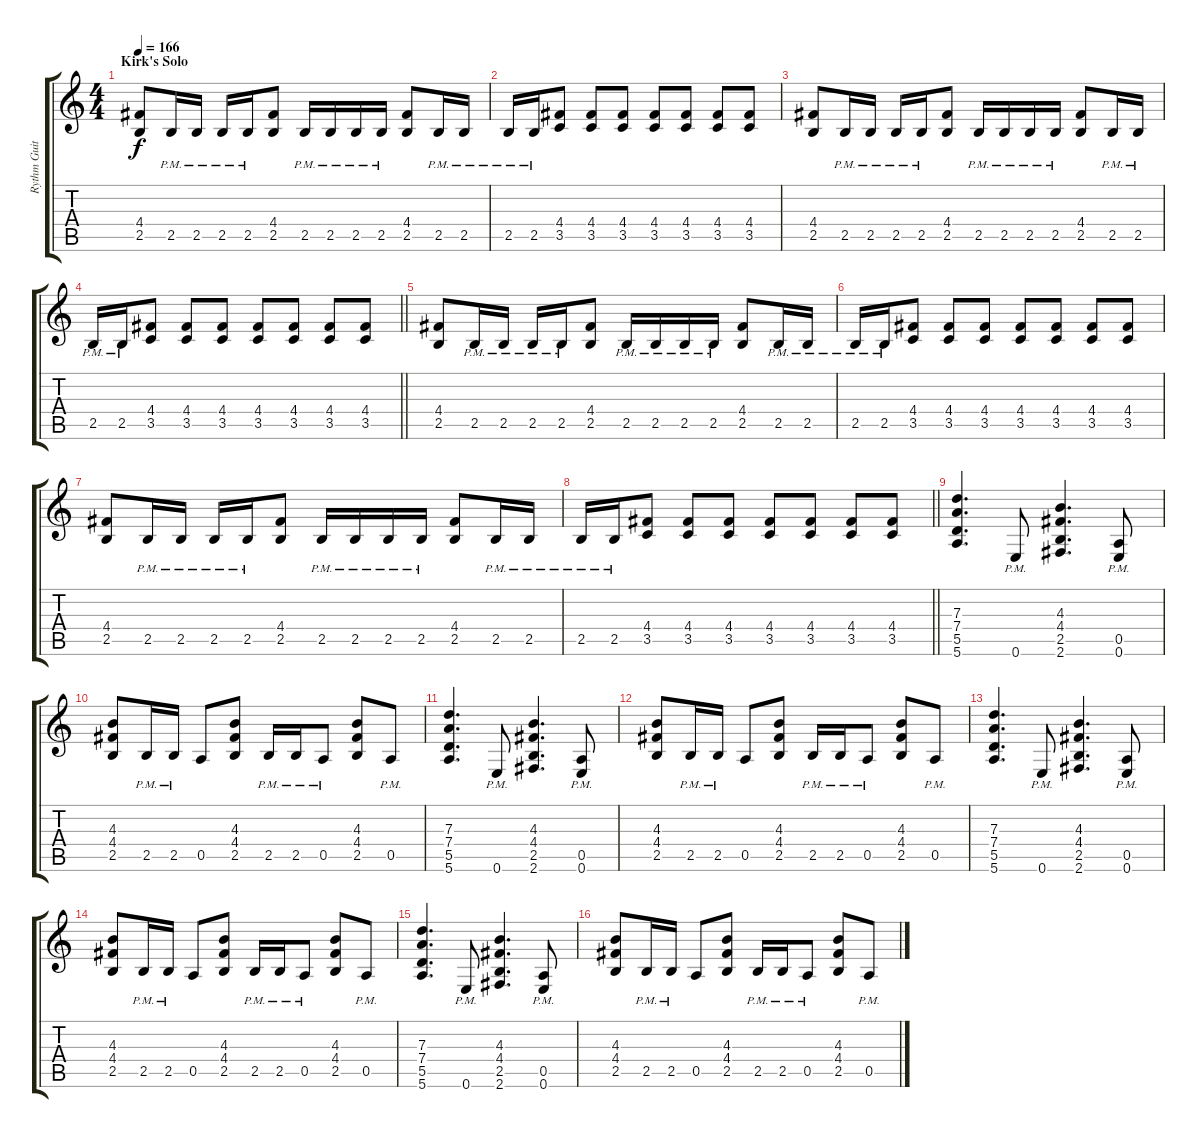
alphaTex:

\track ("Rythm Guitar 2" "Rythm Guit") {instrument distortionguitar}
\staff {score tabs}
\tuning (E4 B3 G3 D3 A2 E2) {hide}
\ts (4 4)
\section ("" "Kirk's Solo")
\tempo 166
\clef g2
\ks c
(4.4 2.5).8{dy f} 2.5{pm}.16 2.5{pm}.16 2.5{pm}.16 2.5{pm}.16 (4.4 2.5).8 2.5{pm}.16 2.5{pm}.16 2.5{pm}.16 2.5{pm}.16 (4.4 2.5).8 2.5{pm}.16 2.5{pm}.16 |
2.5{pm}.16 2.5{pm}.16 (4.4 3.5).8 (4.4 3.5).8 (4.4 3.5).8 (4.4 3.5).8 (4.4 3.5).8 (4.4 3.5).8 (4.4 3.5).8 |
(4.4 2.5).8 2.5{pm}.16 2.5{pm}.16 2.5{pm}.16 2.5{pm}.16 (4.4 2.5).8 2.5{pm}.16 2.5{pm}.16 2.5{pm}.16 2.5{pm}.16 (4.4 2.5).8 2.5{pm}.16 2.5{pm}.16 |
\barLineRight lightlight
2.5{pm}.16 2.5{pm}.16 (4.4 3.5).8 (4.4 3.5).8 (4.4 3.5).8 (4.4 3.5).8 (4.4 3.5).8 (4.4 3.5).8 (4.4 3.5).8 |
(4.4 2.5).8 2.5{pm}.16 2.5{pm}.16 2.5{pm}.16 2.5{pm}.16 (4.4 2.5).8 2.5{pm}.16 2.5{pm}.16 2.5{pm}.16 2.5{pm}.16 (4.4 2.5).8 2.5{pm}.16 2.5{pm}.16 |
2.5{pm}.16 2.5{pm}.16 (4.4 3.5).8 (4.4 3.5).8 (4.4 3.5).8 (4.4 3.5).8 (4.4 3.5).8 (4.4 3.5).8 (4.4 3.5).8 |
(4.4 2.5).8 2.5{pm}.16 2.5{pm}.16 2.5{pm}.16 2.5{pm}.16 (4.4 2.5).8 2.5{pm}.16 2.5{pm}.16 2.5{pm}.16 2.5{pm}.16 (4.4 2.5).8 2.5{pm}.16 2.5{pm}.16 |
\barLineRight lightlight
2.5{pm}.16 2.5{pm}.16 (4.4 3.5).8 (4.4 3.5).8 (4.4 3.5).8 (4.4 3.5).8 (4.4 3.5).8 (4.4 3.5).8 (4.4 3.5).8 |
(7.3 7.4 5.5 5.6).4{d} 0.6{pm}.8 (4.3 4.4 2.5 2.6).4{d} (0.5{pm} 0.6{pm}).8 |
(4.3 4.4 2.5).8 2.5{pm}.16 2.5{pm}.16 0.5.8 (4.3 4.4 2.5).8 2.5{pm}.16 2.5{pm}.16 0.5{pm}.8 (4.3 4.4 2.5).8 0.5{pm}.8 |
(7.3 7.4 5.5 5.6).4{d} 0.6{pm}.8 (4.3 4.4 2.5 2.6).4{d} (0.5{pm} 0.6{pm}).8 |
(4.3 4.4 2.5).8 2.5{pm}.16 2.5{pm}.16 0.5.8 (4.3 4.4 2.5).8 2.5{pm}.16 2.5{pm}.16 0.5{pm}.8 (4.3 4.4 2.5).8 0.5{pm}.8 |
(7.3 7.4 5.5 5.6).4{d} 0.6{pm}.8 (4.3 4.4 2.5 2.6).4{d} (0.5{pm} 0.6{pm}).8 |
(4.3 4.4 2.5).8 2.5{pm}.16 2.5{pm}.16 0.5.8 (4.3 4.4 2.5).8 2.5{pm}.16 2.5{pm}.16 0.5{pm}.8 (4.3 4.4 2.5).8 0.5{pm}.8 |
(7.3 7.4 5.5 5.6).4{d} 0.6{pm}.8 (4.3 4.4 2.5 2.6).4{d} (0.5{pm} 0.6{pm}).8 |
(4.3 4.4 2.5).8 2.5{pm}.16 2.5{pm}.16 0.5.8 (4.3 4.4 2.5).8 2.5{pm}.16 2.5{pm}.16 0.5{pm}.8 (4.3 4.4 2.5).8 0.5{pm}.8
